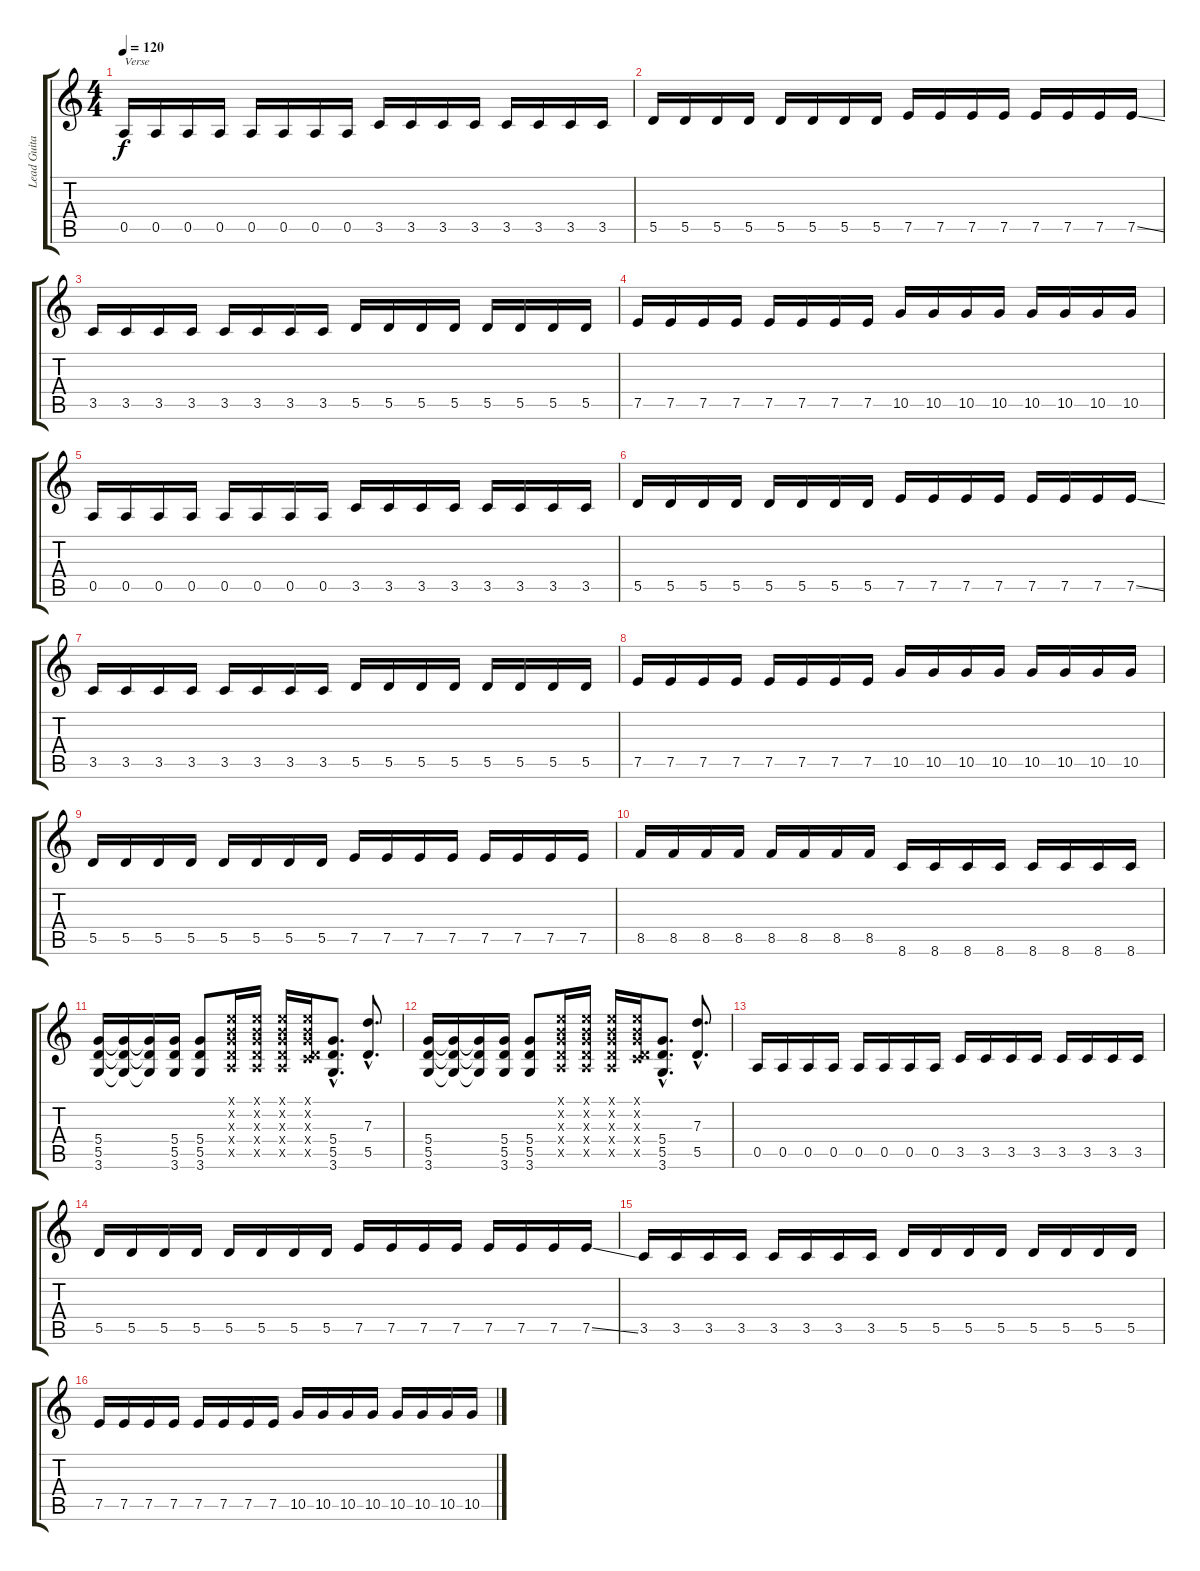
\track ("Lead Guitar" "Lead Guita") {instrument overdrivenguitar}
\staff {score tabs}
\tuning (E4 B3 G3 D3 A2 E2) {hide}
\ts (4 4)
\tempo 120
\clef g2
\ks c
0.5.16{txt "Verse" dy f} 0.5.16 0.5.16 0.5.16 0.5.16 0.5.16 0.5.16 0.5.16 3.5.16 3.5.16 3.5.16 3.5.16 3.5.16 3.5.16 3.5.16 3.5.16 |
5.5.16 5.5.16 5.5.16 5.5.16 5.5.16 5.5.16 5.5.16 5.5.16 7.5.16 7.5.16 7.5.16 7.5.16 7.5.16 7.5.16 7.5.16 7.5{ss}.16 |
3.5.16 3.5.16 3.5.16 3.5.16 3.5.16 3.5.16 3.5.16 3.5.16 5.5.16 5.5.16 5.5.16 5.5.16 5.5.16 5.5.16 5.5.16 5.5.16 |
7.5.16 7.5.16 7.5.16 7.5.16 7.5.16 7.5.16 7.5.16 7.5.16 10.5.16 10.5.16 10.5.16 10.5.16 10.5.16 10.5.16 10.5.16 10.5.16 |
0.5.16 0.5.16 0.5.16 0.5.16 0.5.16 0.5.16 0.5.16 0.5.16 3.5.16 3.5.16 3.5.16 3.5.16 3.5.16 3.5.16 3.5.16 3.5.16 |
5.5.16 5.5.16 5.5.16 5.5.16 5.5.16 5.5.16 5.5.16 5.5.16 7.5.16 7.5.16 7.5.16 7.5.16 7.5.16 7.5.16 7.5.16 7.5{ss}.16 |
3.5.16 3.5.16 3.5.16 3.5.16 3.5.16 3.5.16 3.5.16 3.5.16 5.5.16 5.5.16 5.5.16 5.5.16 5.5.16 5.5.16 5.5.16 5.5.16 |
7.5.16 7.5.16 7.5.16 7.5.16 7.5.16 7.5.16 7.5.16 7.5.16 10.5.16 10.5.16 10.5.16 10.5.16 10.5.16 10.5.16 10.5.16 10.5.16 |
5.5.16 5.5.16 5.5.16 5.5.16 5.5.16 5.5.16 5.5.16 5.5.16 7.5.16 7.5.16 7.5.16 7.5.16 7.5.16 7.5.16 7.5.16 7.5.16 |
8.5.16 8.5.16 8.5.16 8.5.16 8.5.16 8.5.16 8.5.16 8.5.16 8.6.16 8.6.16 8.6.16 8.6.16 8.6.16 8.6.16 8.6.16 8.6.16 |
(5.4 5.5 3.6).16 (5.4{t} 5.5{t} 3.6{t}).16 (5.4{t} 5.5{t} 3.6{t}).16 (5.4 5.5 3.6).16 (5.4 5.5 3.6).8 (0.1{x} 0.2{x} 0.3{x} 0.4{x} 0.5{x}).16 (0.1{x} 0.2{x} 0.3{x} 0.4{x} 0.5{x}).16 (0.1{x} 0.2{x} 0.3{x} 0.4{x} 0.5{x}).16 (0.1{x} 0.2{x} 0.3{x} 0.4{x} 3.5{x}).16 (5.4{hac} 5.5{hac} 3.6{hac}).8{d} (7.3{hac} 5.5{hac}).8{d} |
(5.4 5.5 3.6).16 (5.4{t} 5.5{t} 3.6{t}).16 (5.4{t} 5.5{t} 3.6{t}).16 (5.4 5.5 3.6).16 (5.4 5.5 3.6).8 (0.1{x} 0.2{x} 0.3{x} 0.4{x} 0.5{x}).16 (0.1{x} 0.2{x} 0.3{x} 0.4{x} 0.5{x}).16 (0.1{x} 0.2{x} 0.3{x} 0.4{x} 0.5{x}).16 (0.1{x} 0.2{x} 0.3{x} 0.4{x} 3.5{x}).16 (5.4{hac} 5.5{hac} 3.6{hac}).8{d} (7.3{hac} 5.5{hac}).8{d} |
0.5.16 0.5.16 0.5.16 0.5.16 0.5.16 0.5.16 0.5.16 0.5.16 3.5.16 3.5.16 3.5.16 3.5.16 3.5.16 3.5.16 3.5.16 3.5.16 |
5.5.16 5.5.16 5.5.16 5.5.16 5.5.16 5.5.16 5.5.16 5.5.16 7.5.16 7.5.16 7.5.16 7.5.16 7.5.16 7.5.16 7.5.16 7.5{ss}.16 |
3.5.16 3.5.16 3.5.16 3.5.16 3.5.16 3.5.16 3.5.16 3.5.16 5.5.16 5.5.16 5.5.16 5.5.16 5.5.16 5.5.16 5.5.16 5.5.16 |
7.5.16 7.5.16 7.5.16 7.5.16 7.5.16 7.5.16 7.5.16 7.5.16 10.5.16 10.5.16 10.5.16 10.5.16 10.5.16 10.5.16 10.5.16 10.5.16
